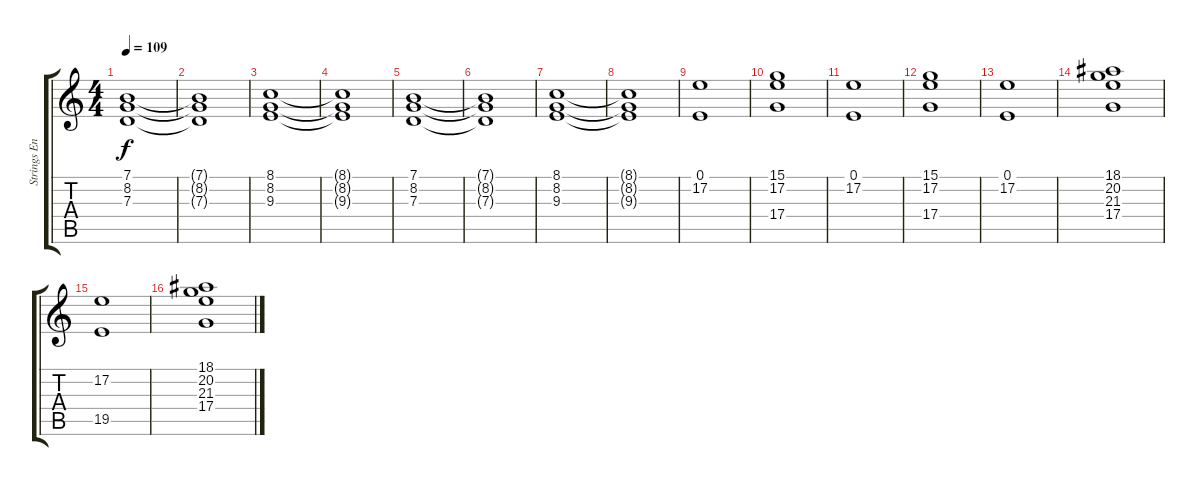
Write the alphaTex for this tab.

\track ("Strings Ensemble 2" "Strings En") {instrument stringensemble2}
\staff {score tabs}
\tuning (E4 B3 G3 D3 A2 E2) {hide}
\ts (4 4)
\tempo 109
\clef g2
\ks c
(7.1 8.2 7.3).1{dy f} |
(7.1{t} 8.2{t} 7.3{t}).1 |
(8.1 8.2 9.3).1 |
(8.1{t} 8.2{t} 9.3{t}).1 |
(7.1 8.2 7.3).1 |
(7.1{t} 8.2{t} 7.3{t}).1 |
(8.1 8.2 9.3).1 |
(8.1{t} 8.2{t} 9.3{t}).1 |
(0.1 17.2).1 |
(15.1 17.2 17.4).1 |
(0.1 17.2).1 |
(15.1 17.2 17.4).1 |
(0.1 17.2).1 |
(18.1 20.2 21.3 17.4).1 |
(17.2 19.5).1 |
(18.1 20.2 21.3 17.4).1
